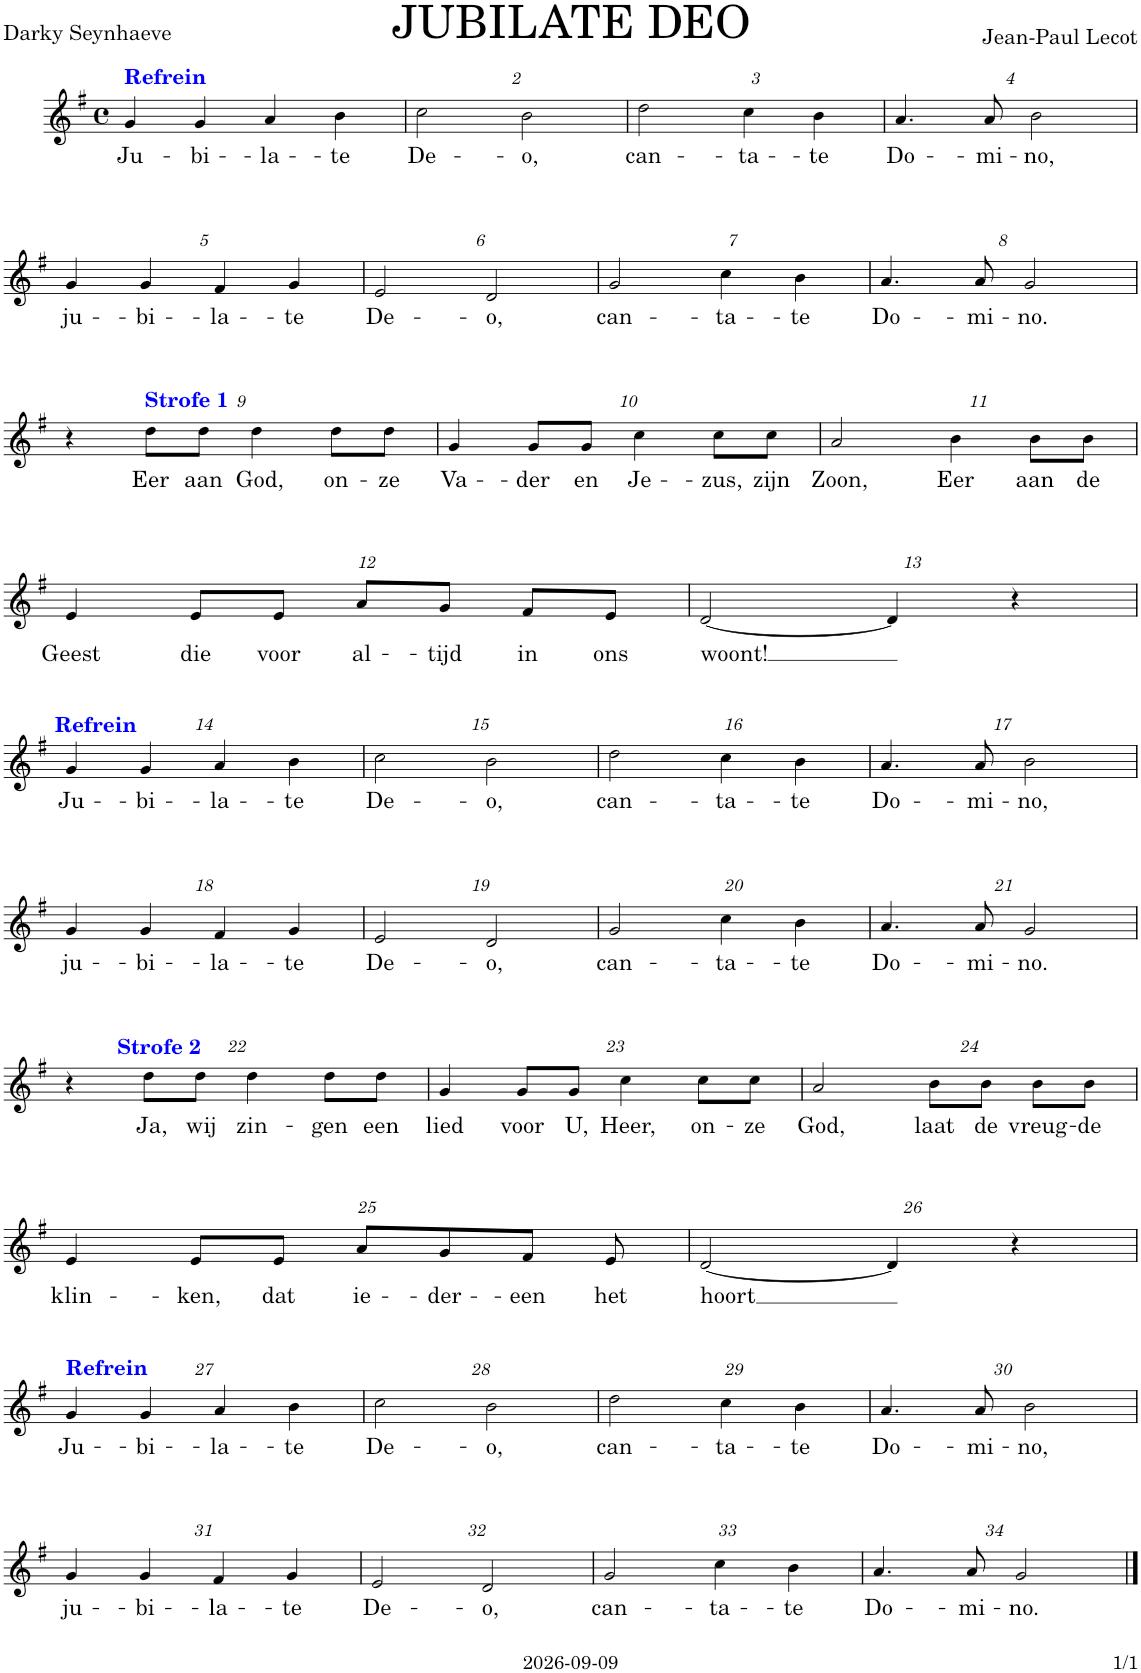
**kern	**text
*part1	*part1
*staff1	*staff1
*I"Soprano	*
*clefG2	*
*k[f#]	*
*M4/4	*
*met(c)	*
=1	=1
!LO:TX:a:B:color=#0000FF:t=Refrein	!
!	!LO:LY:b
4g/	Ju-
!	!LO:LY:b
4g/	-bi-
!	!LO:LY:b
4a/	-la-
!	!LO:LY:b
4b\	-te
=2	=2
!	!LO:LY:b
2cc\	De-
!	!LO:LY:b
2b\	-o,
=3	=3
!	!LO:LY:b
2dd\	can-
!	!LO:LY:b
4cc\	-ta-
!	!LO:LY:b
4b\	-te
=4	=4
!	!LO:LY:b
4.a/	Do-
!	!LO:LY:b
8a/	-mi-
!	!LO:LY:b
2b\	-no,
!!LO:LB:g=z
=5	=5
!	!LO:LY:b
4g/	ju-
!	!LO:LY:b
4g/	-bi-
!	!LO:LY:b
4f#/	-la-
!	!LO:LY:b
4g/	-te
=6	=6
!	!LO:LY:b
2e/	De-
!	!LO:LY:b
2d/	-o,
=7	=7
!	!LO:LY:b
2g/	can-
!	!LO:LY:b
4cc\	-ta-
!	!LO:LY:b
4b\	-te
=8	=8
!	!LO:LY:b
4.a/	Do-
!	!LO:LY:b
8a/	-mi-
!	!LO:LY:b
2g/	-no.
!!LO:LB:g=z
=9	=9
4r	.
!LO:TX:a:B:color=#0000FF:t=Strofe 1	!
!	!LO:LY:b
8dd\L	Eer
!	!LO:LY:b
8dd\J	aan
!	!LO:LY:b
4dd\	God,
!	!LO:LY:b
8dd\L	on-
!	!LO:LY:b
8dd\J	-ze
=10	=10
!	!LO:LY:b
4g/	Va-
!	!LO:LY:b
8g/L	-der
!	!LO:LY:b
8g/J	en
!	!LO:LY:b
4cc\	Je-
!	!LO:LY:b
8cc\L	-zus,
!	!LO:LY:b
8cc\J	zijn
=11	=11
!	!LO:LY:b
2a/	Zoon,
!	!LO:LY:b
4b\	Eer
!	!LO:LY:b
8b\L	aan
!	!LO:LY:b
8b\J	de
!!LO:LB:g=z
=12	=12
!	!LO:LY:b
4e/	Geest
!	!LO:LY:b
8e/L	die
!	!LO:LY:b
8e/J	voor
!	!LO:LY:b
8a/L	al-
!	!LO:LY:b
8g/J	-tijd
!	!LO:LY:b
8f#/L	in
!	!LO:LY:b
8e/J	ons
=13	=13
!	!LO:LY:b
[2d/	woont!
4d/]	.
4r	.
!!LO:LB:g=z
=14	=14
!LO:TX:a:B:color=#0000FF:t=Refrein	!
!	!LO:LY:b
4g/	Ju-
!	!LO:LY:b
4g/	-bi-
!	!LO:LY:b
4a/	-la-
!	!LO:LY:b
4b\	-te
=15	=15
!	!LO:LY:b
2cc\	De-
!	!LO:LY:b
2b\	-o,
=16	=16
!	!LO:LY:b
2dd\	can-
!	!LO:LY:b
4cc\	-ta-
!	!LO:LY:b
4b\	-te
=17	=17
!	!LO:LY:b
4.a/	Do-
!	!LO:LY:b
8a/	-mi-
!	!LO:LY:b
2b\	-no,
!!LO:LB:g=z
=18	=18
!	!LO:LY:b
4g/	ju-
!	!LO:LY:b
4g/	-bi-
!	!LO:LY:b
4f#/	-la-
!	!LO:LY:b
4g/	-te
=19	=19
!	!LO:LY:b
2e/	De-
!	!LO:LY:b
2d/	-o,
=20	=20
!	!LO:LY:b
2g/	can-
!	!LO:LY:b
4cc\	-ta-
!	!LO:LY:b
4b\	-te
=21	=21
!	!LO:LY:b
4.a/	Do-
!	!LO:LY:b
8a/	-mi-
!	!LO:LY:b
2g/	-no.
!!LO:LB:g=z
=22	=22
4r	.
!LO:TX:a:B:color=#0000FF:t=Strofe 2	!
!	!LO:LY:b
8dd\L	Ja,
!	!LO:LY:b
8dd\J	wij
!	!LO:LY:b
4dd\	zin-
!	!LO:LY:b
8dd\L	-gen
!	!LO:LY:b
8dd\J	een
=23	=23
!	!LO:LY:b
4g/	lied
!	!LO:LY:b
8g/L	voor
!	!LO:LY:b
8g/J	U,
!	!LO:LY:b
4cc\	Heer,
!	!LO:LY:b
8cc\L	on-
!	!LO:LY:b
8cc\J	-ze
=24	=24
!	!LO:LY:b
2a/	God,
!	!LO:LY:b
8b\L	laat
!	!LO:LY:b
8b\J	de
!	!LO:LY:b
8b\L	vreug-
!	!LO:LY:b
8b\J	-de
!!LO:LB:g=z
=25	=25
!	!LO:LY:b
4e/	klin-
!	!LO:LY:b
8e/L	-ken,
!	!LO:LY:b
8e/J	dat
!	!LO:LY:b
8a/L	ie-
!	!LO:LY:b
8g/	-der-
!	!LO:LY:b
8f#/J	-een
!	!LO:LY:b
8e/	het
=26	=26
!	!LO:LY:b
[2d/	hoort
4d/]	.
4r	.
!!LO:LB:g=z
=27	=27
!LO:TX:a:B:color=#0000FF:t=Refrein	!
!	!LO:LY:b
4g/	Ju-
!	!LO:LY:b
4g/	-bi-
!	!LO:LY:b
4a/	-la-
!	!LO:LY:b
4b\	-te
=28	=28
!	!LO:LY:b
2cc\	De-
!	!LO:LY:b
2b\	-o,
=29	=29
!	!LO:LY:b
2dd\	can-
!	!LO:LY:b
4cc\	-ta-
!	!LO:LY:b
4b\	-te
=30	=30
!	!LO:LY:b
4.a/	Do-
!	!LO:LY:b
8a/	-mi-
!	!LO:LY:b
2b\	-no,
!!LO:LB:g=z
=31	=31
!	!LO:LY:b
4g/	ju-
!	!LO:LY:b
4g/	-bi-
!	!LO:LY:b
4f#/	-la-
!	!LO:LY:b
4g/	-te
=32	=32
!	!LO:LY:b
2e/	De-
!	!LO:LY:b
2d/	-o,
=33	=33
!	!LO:LY:b
2g/	can-
!	!LO:LY:b
4cc\	-ta-
!	!LO:LY:b
4b\	-te
=34	=34
!	!LO:LY:b
4.a/	Do-
!	!LO:LY:b
8a/	-mi-
!	!LO:LY:b
2g/	-no.
==	==
*-	*-
